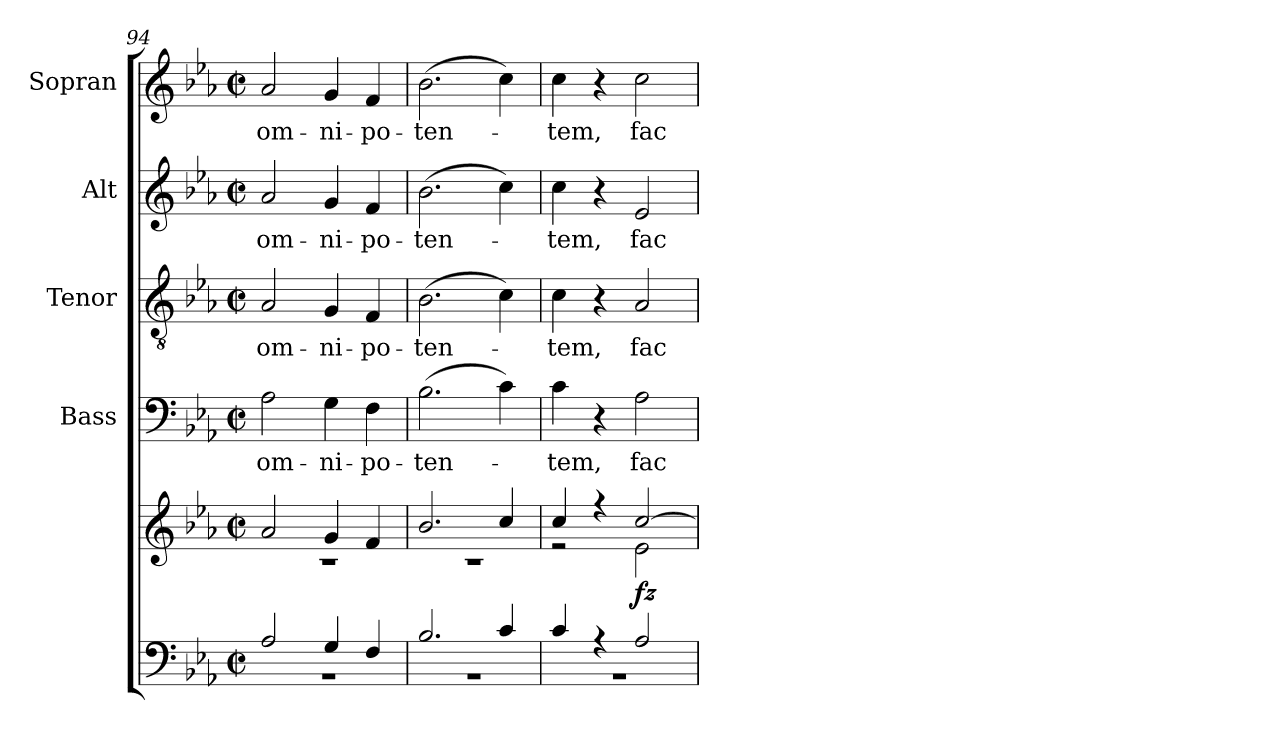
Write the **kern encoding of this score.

**kern	**kern	**dynam	**kern	**text	**kern	**text	**kern	**text	**kern	**text
*part5	*part5	*part5	*part4	*part4	*part3	*part3	*part2	*part2	*part1	*part1
*staff6	*staff5	*staff5/6	*staff4	*staff4	*staff3	*staff3	*staff2	*staff2	*staff1	*staff1
*	*	*	*I"Bass	*	*I"Tenor	*	*I"Alt	*	*I"Sopran	*
*	*	*	*I'B.	*	*I'T.	*	*I'A.	*	*I'S.	*
*clefF4	*clefG2	*	*clefF4	*	*clefGv2	*	*clefG2	*	*clefG2	*
*k[b-e-a-]	*k[b-e-a-]	*	*k[b-e-a-]	*	*k[b-e-a-]	*	*k[b-e-a-]	*	*k[b-e-a-]	*
*E-:	*E-:	*	*E-:	*	*E-:	*	*E-:	*	*E-:	*
*M2/2	*M2/2	*	*M2/2	*	*M2/2	*	*M2/2	*	*M2/2	*
*met(c|)	*met(c|)	*	*met(c|)	*	*met(c|)	*	*met(c|)	*	*met(c|)	*
=94	=94	=94	=94	=94	=94	=94	=94	=94	=94	=94
*^	*^	*	*	*	*	*	*	*	*	*
!	!	!	!	!	!	!LO:LY:b	!	!LO:LY:b	!	!LO:LY:b	!	!LO:LY:b
2A-/	1rBB	2a-/	1rc	.	2A-\	om-	2A-/	om-	2a-/	om-	2a-/	om-
!	!	!	!	!	!	!LO:LY:b	!	!LO:LY:b	!	!LO:LY:b	!	!LO:LY:b
4G/	.	4g/	.	.	4G\	-ni-	4G/	-ni-	4g/	-ni-	4g/	-ni-
!	!	!	!	!	!	!LO:LY:b	!	!LO:LY:b	!	!LO:LY:b	!	!LO:LY:b
4F/	.	4f/	.	.	4F\	-po-	4F/	-po-	4f/	-po-	4f/	-po-
=95	=95	=95	=95	=95	=95	=95	=95	=95	=95	=95	=95	=95
!	!	!	!	!	!	!LO:LY:b	!	!LO:LY:b	!	!LO:LY:b	!	!LO:LY:b
2.B-/	1rBB	2.b-/	1rc	.	(>2.B-\	-ten-	(>2.B-\	-ten-	(>2.b-\	-ten-	(>2.b-\	-ten-
4c/	.	4cc/	.	.	4c\)	.	4c\)	.	4cc\)	.	4cc\)	.
=96	=96	=96	=96	=96	=96	=96	=96	=96	=96	=96	=96	=96
!	!	!	!	!	!	!LO:LY:b	!	!LO:LY:b	!	!LO:LY:b	!	!LO:LY:b
4c/	1rBB	4cc/	2rf	.	4c\	-tem,	4c\	-tem,	4cc\	-tem,	4cc\	-tem,
4rA	.	4r	.	.	4r	.	4r	.	4r	.	4r	.
!	!	!	!	!LO:DY:b	!	!LO:LY:b	!	!LO:LY:b	!	!LO:LY:b	!	!LO:LY:b
2A-/	.	[>2cc/	2e-\	fz	2A-\	fac-	2A-/	fac-	2e-/	fac-	2cc\	fac-
*v	*v	*	*	*	*	*	*	*	*	*	*	*
*	*v	*v	*	*	*	*	*	*	*	*	*
=	=	=	=	=	=	=	=	=	=	=
*-	*-	*-	*-	*-	*-	*-	*-	*-	*-	*-
